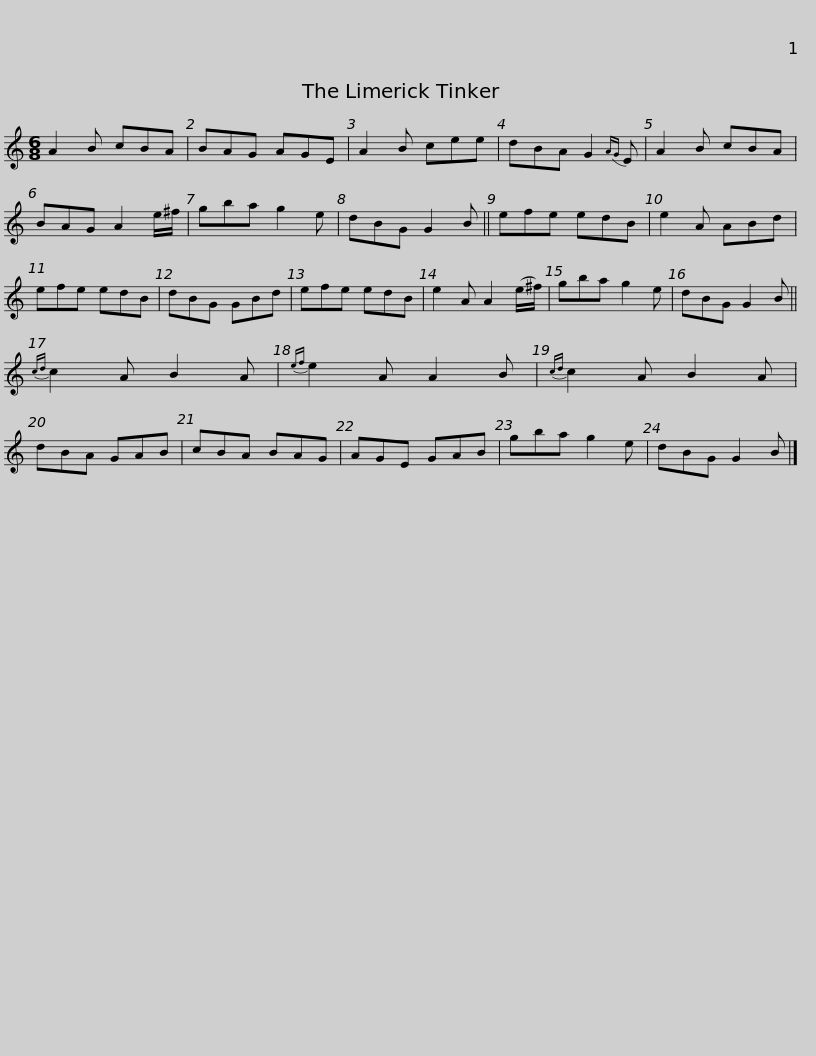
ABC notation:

X:1
L:1/8
M:6/8
I:linebreak $
K:C
V:1 treble
V:1
 A2 B cBA | BAG AGE | A2 B cee | dBA G2{AG} E | A2 B cBA | %5
 BAG A2 e/^f/ | gba g2 e | dBG G2 B ||$ efe edB | e2 A ABd | %10
 efe edB | dBG GBd | efe edB | e2 A A2 (e/^f/) | gba g2 e | %15
 dBG G2 B ||${cd} c2 A B2 A |{ef} e2 A A2 B |{cd} c2 A B2 A | dBA GAB | %20
 cBA BAG | AGE GAB | gba g2 e |$ dBG G2 B |] %24
